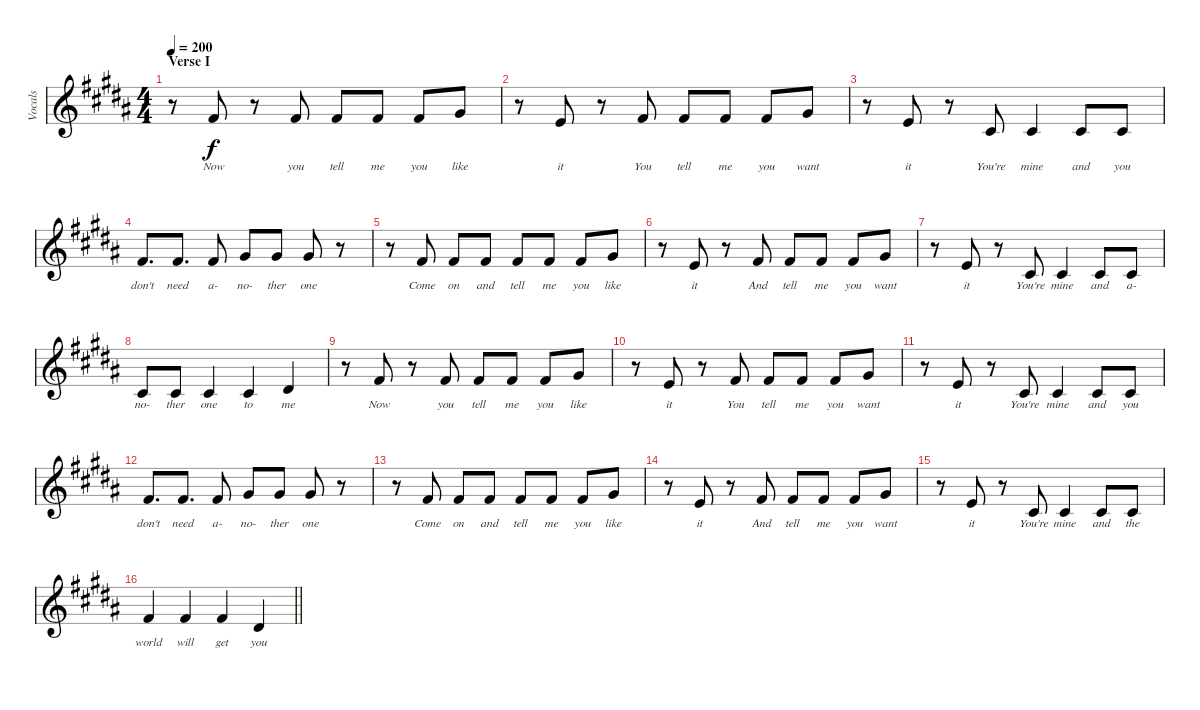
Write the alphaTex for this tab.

\track ("Vocals" "Vocals") {instrument lead6voice}
\staff {score}
\tuning (Eb4 Bb3 Gb3 Db3 Ab2 Db2) {hide}
\ts (4 4)
\section ("" "Verse I")
\tempo 200
\clef g2
\ks b
r.8{dy f} 8.2.8{lyrics (0 "Now") lyrics (1 "") lyrics (2 "") lyrics (3 "") lyrics (4 "")} r.8 8.2.8{lyrics (0 "you") lyrics (1 "") lyrics (2 "") lyrics (3 "") lyrics (4 "")} 8.2.8{lyrics (0 "tell") lyrics (1 "") lyrics (2 "") lyrics (3 "") lyrics (4 "")} 8.2.8{lyrics (0 "me") lyrics (1 "") lyrics (2 "") lyrics (3 "") lyrics (4 "")} 8.2.8{lyrics (0 "you") lyrics (1 "") lyrics (2 "") lyrics (3 "") lyrics (4 "")} 5.1.8{lyrics (0 "like") lyrics (1 "") lyrics (2 "") lyrics (3 "") lyrics (4 "")} |
r.8 5.2{be (custom 0 2 25 2 35 0 60 0)}.8{lyrics (0 "it") lyrics (1 "") lyrics (2 "") lyrics (3 "") lyrics (4 "")} r.8 8.2.8{lyrics (0 "You") lyrics (1 "") lyrics (2 "") lyrics (3 "") lyrics (4 "")} 8.2.8{lyrics (0 "tell") lyrics (1 "") lyrics (2 "") lyrics (3 "") lyrics (4 "")} 8.2.8{lyrics (0 "me") lyrics (1 "") lyrics (2 "") lyrics (3 "") lyrics (4 "")} 8.2.8{lyrics (0 "you") lyrics (1 "") lyrics (2 "") lyrics (3 "") lyrics (4 "")} 5.1.8{lyrics (0 "want") lyrics (1 "") lyrics (2 "") lyrics (3 "") lyrics (4 "")} |
r.8 5.2{be (custom 0 2 25 2 35 0 60 0)}.8{lyrics (0 "it") lyrics (1 "") lyrics (2 "") lyrics (3 "") lyrics (4 "")} r.8 7.3.8{lyrics (0 "You're") lyrics (1 "") lyrics (2 "") lyrics (3 "") lyrics (4 "")} 7.3.4{lyrics (0 "mine") lyrics (1 "") lyrics (2 "") lyrics (3 "") lyrics (4 "")} 7.3.8{lyrics (0 "and") lyrics (1 "") lyrics (2 "") lyrics (3 "") lyrics (4 "")} 7.3.8{lyrics (0 "you") lyrics (1 "") lyrics (2 "") lyrics (3 "") lyrics (4 "")} |
8.2.8{d lyrics (0 "don't") lyrics (1 "") lyrics (2 "") lyrics (3 "") lyrics (4 "")} 8.2.8{d lyrics (0 "need") lyrics (1 "") lyrics (2 "") lyrics (3 "") lyrics (4 "")} 8.2.8{lyrics (0 "a-") lyrics (1 "") lyrics (2 "") lyrics (3 "") lyrics (4 "")} 5.1.8{lyrics (0 "no-") lyrics (1 "") lyrics (2 "") lyrics (3 "") lyrics (4 "")} 5.1.8{lyrics (0 "ther") lyrics (1 "") lyrics (2 "") lyrics (3 "") lyrics (4 "")} 5.1.8{lyrics (0 "one") lyrics (1 "") lyrics (2 "") lyrics (3 "") lyrics (4 "")} r.8 |
r.8 8.2.8{lyrics (0 "Come") lyrics (1 "") lyrics (2 "") lyrics (3 "") lyrics (4 "")} 8.2.8{lyrics (0 "on") lyrics (1 "") lyrics (2 "") lyrics (3 "") lyrics (4 "")} 8.2.8{lyrics (0 "and") lyrics (1 "") lyrics (2 "") lyrics (3 "") lyrics (4 "")} 8.2.8{lyrics (0 "tell") lyrics (1 "") lyrics (2 "") lyrics (3 "") lyrics (4 "")} 8.2.8{lyrics (0 "me") lyrics (1 "") lyrics (2 "") lyrics (3 "") lyrics (4 "")} 8.2.8{lyrics (0 "you") lyrics (1 "") lyrics (2 "") lyrics (3 "") lyrics (4 "")} 5.1.8{lyrics (0 "like") lyrics (1 "") lyrics (2 "") lyrics (3 "") lyrics (4 "")} |
r.8 5.2{be (custom 0 2 25 2 35 0 60 0)}.8{lyrics (0 "it") lyrics (1 "") lyrics (2 "") lyrics (3 "") lyrics (4 "")} r.8 8.2.8{lyrics (0 "And") lyrics (1 "") lyrics (2 "") lyrics (3 "") lyrics (4 "")} 8.2.8{lyrics (0 "tell") lyrics (1 "") lyrics (2 "") lyrics (3 "") lyrics (4 "")} 8.2.8{lyrics (0 "me") lyrics (1 "") lyrics (2 "") lyrics (3 "") lyrics (4 "")} 8.2.8{lyrics (0 "you") lyrics (1 "") lyrics (2 "") lyrics (3 "") lyrics (4 "")} 5.1.8{lyrics (0 "want") lyrics (1 "") lyrics (2 "") lyrics (3 "") lyrics (4 "")} |
r.8 5.2{be (custom 0 2 25 2 35 0 60 0)}.8{lyrics (0 "it") lyrics (1 "") lyrics (2 "") lyrics (3 "") lyrics (4 "")} r.8 7.3.8{lyrics (0 "You're") lyrics (1 "") lyrics (2 "") lyrics (3 "") lyrics (4 "")} 7.3.4{lyrics (0 "mine") lyrics (1 "") lyrics (2 "") lyrics (3 "") lyrics (4 "")} 7.3.8{lyrics (0 "and") lyrics (1 "") lyrics (2 "") lyrics (3 "") lyrics (4 "")} 7.3.8{lyrics (0 "a-") lyrics (1 "") lyrics (2 "") lyrics (3 "") lyrics (4 "")} |
7.3.8{lyrics (0 "no-") lyrics (1 "") lyrics (2 "") lyrics (3 "") lyrics (4 "")} 7.3.8{lyrics (0 "ther") lyrics (1 "") lyrics (2 "") lyrics (3 "") lyrics (4 "")} 7.3.4{lyrics (0 "one") lyrics (1 "") lyrics (2 "") lyrics (3 "") lyrics (4 "")} 7.3{be (custom 0 0 25 0 35 4 60 4)}.4{lyrics (0 "to") lyrics (1 "") lyrics (2 "") lyrics (3 "") lyrics (4 "")} 5.2.4{lyrics (0 "me") lyrics (1 "") lyrics (2 "") lyrics (3 "") lyrics (4 "")} |
r.8 8.2.8{lyrics (0 "Now") lyrics (1 "") lyrics (2 "") lyrics (3 "") lyrics (4 "")} r.8 8.2.8{lyrics (0 "you") lyrics (1 "") lyrics (2 "") lyrics (3 "") lyrics (4 "")} 8.2.8{lyrics (0 "tell") lyrics (1 "") lyrics (2 "") lyrics (3 "") lyrics (4 "")} 8.2.8{lyrics (0 "me") lyrics (1 "") lyrics (2 "") lyrics (3 "") lyrics (4 "")} 8.2.8{lyrics (0 "you") lyrics (1 "") lyrics (2 "") lyrics (3 "") lyrics (4 "")} 5.1.8{lyrics (0 "like") lyrics (1 "") lyrics (2 "") lyrics (3 "") lyrics (4 "")} |
r.8 5.2{be (custom 0 2 25 2 35 0 60 0)}.8{lyrics (0 "it") lyrics (1 "") lyrics (2 "") lyrics (3 "") lyrics (4 "")} r.8 8.2.8{lyrics (0 "You") lyrics (1 "") lyrics (2 "") lyrics (3 "") lyrics (4 "")} 8.2.8{lyrics (0 "tell") lyrics (1 "") lyrics (2 "") lyrics (3 "") lyrics (4 "")} 8.2.8{lyrics (0 "me") lyrics (1 "") lyrics (2 "") lyrics (3 "") lyrics (4 "")} 8.2.8{lyrics (0 "you") lyrics (1 "") lyrics (2 "") lyrics (3 "") lyrics (4 "")} 5.1.8{lyrics (0 "want") lyrics (1 "") lyrics (2 "") lyrics (3 "") lyrics (4 "")} |
r.8 5.2{be (custom 0 2 25 2 35 0 60 0)}.8{lyrics (0 "it") lyrics (1 "") lyrics (2 "") lyrics (3 "") lyrics (4 "")} r.8 7.3.8{lyrics (0 "You're") lyrics (1 "") lyrics (2 "") lyrics (3 "") lyrics (4 "")} 7.3.4{lyrics (0 "mine") lyrics (1 "") lyrics (2 "") lyrics (3 "") lyrics (4 "")} 7.3.8{lyrics (0 "and") lyrics (1 "") lyrics (2 "") lyrics (3 "") lyrics (4 "")} 7.3.8{lyrics (0 "you") lyrics (1 "") lyrics (2 "") lyrics (3 "") lyrics (4 "")} |
8.2.8{d lyrics (0 "don't") lyrics (1 "") lyrics (2 "") lyrics (3 "") lyrics (4 "")} 8.2.8{d lyrics (0 "need") lyrics (1 "") lyrics (2 "") lyrics (3 "") lyrics (4 "")} 8.2.8{lyrics (0 "a-") lyrics (1 "") lyrics (2 "") lyrics (3 "") lyrics (4 "")} 5.1.8{lyrics (0 "no-") lyrics (1 "") lyrics (2 "") lyrics (3 "") lyrics (4 "")} 5.1.8{lyrics (0 "ther") lyrics (1 "") lyrics (2 "") lyrics (3 "") lyrics (4 "")} 5.1.8{lyrics (0 "one") lyrics (1 "") lyrics (2 "") lyrics (3 "") lyrics (4 "")} r.8 |
r.8 8.2.8{lyrics (0 "Come") lyrics (1 "") lyrics (2 "") lyrics (3 "") lyrics (4 "")} 8.2.8{lyrics (0 "on") lyrics (1 "") lyrics (2 "") lyrics (3 "") lyrics (4 "")} 8.2.8{lyrics (0 "and") lyrics (1 "") lyrics (2 "") lyrics (3 "") lyrics (4 "")} 8.2.8{lyrics (0 "tell") lyrics (1 "") lyrics (2 "") lyrics (3 "") lyrics (4 "")} 8.2.8{lyrics (0 "me") lyrics (1 "") lyrics (2 "") lyrics (3 "") lyrics (4 "")} 8.2.8{lyrics (0 "you") lyrics (1 "") lyrics (2 "") lyrics (3 "") lyrics (4 "")} 5.1.8{lyrics (0 "like") lyrics (1 "") lyrics (2 "") lyrics (3 "") lyrics (4 "")} |
r.8 5.2{be (custom 0 2 25 2 35 0 60 0)}.8{lyrics (0 "it") lyrics (1 "") lyrics (2 "") lyrics (3 "") lyrics (4 "")} r.8 8.2.8{lyrics (0 "And") lyrics (1 "") lyrics (2 "") lyrics (3 "") lyrics (4 "")} 8.2.8{lyrics (0 "tell") lyrics (1 "") lyrics (2 "") lyrics (3 "") lyrics (4 "")} 8.2.8{lyrics (0 "me") lyrics (1 "") lyrics (2 "") lyrics (3 "") lyrics (4 "")} 8.2.8{lyrics (0 "you") lyrics (1 "") lyrics (2 "") lyrics (3 "") lyrics (4 "")} 5.1.8{lyrics (0 "want") lyrics (1 "") lyrics (2 "") lyrics (3 "") lyrics (4 "")} |
r.8 5.2{be (custom 0 2 25 2 35 0 60 0)}.8{lyrics (0 "it") lyrics (1 "") lyrics (2 "") lyrics (3 "") lyrics (4 "")} r.8 7.3.8{lyrics (0 "You're") lyrics (1 "") lyrics (2 "") lyrics (3 "") lyrics (4 "")} 7.3.4{lyrics (0 "mine") lyrics (1 "") lyrics (2 "") lyrics (3 "") lyrics (4 "")} 7.3.8{lyrics (0 "and") lyrics (1 "") lyrics (2 "") lyrics (3 "") lyrics (4 "")} 7.3.8{lyrics (0 "the") lyrics (1 "") lyrics (2 "") lyrics (3 "") lyrics (4 "")} |
\barLineRight lightlight
8.2.4{lyrics (0 "world") lyrics (1 "") lyrics (2 "") lyrics (3 "") lyrics (4 "")} 8.2.4{lyrics (0 "will") lyrics (1 "") lyrics (2 "") lyrics (3 "") lyrics (4 "")} 8.2.4{lyrics (0 "get") lyrics (1 "") lyrics (2 "") lyrics (3 "") lyrics (4 "")} 5.2.4{lyrics (0 "you") lyrics (1 "") lyrics (2 "") lyrics (3 "") lyrics (4 "")}
